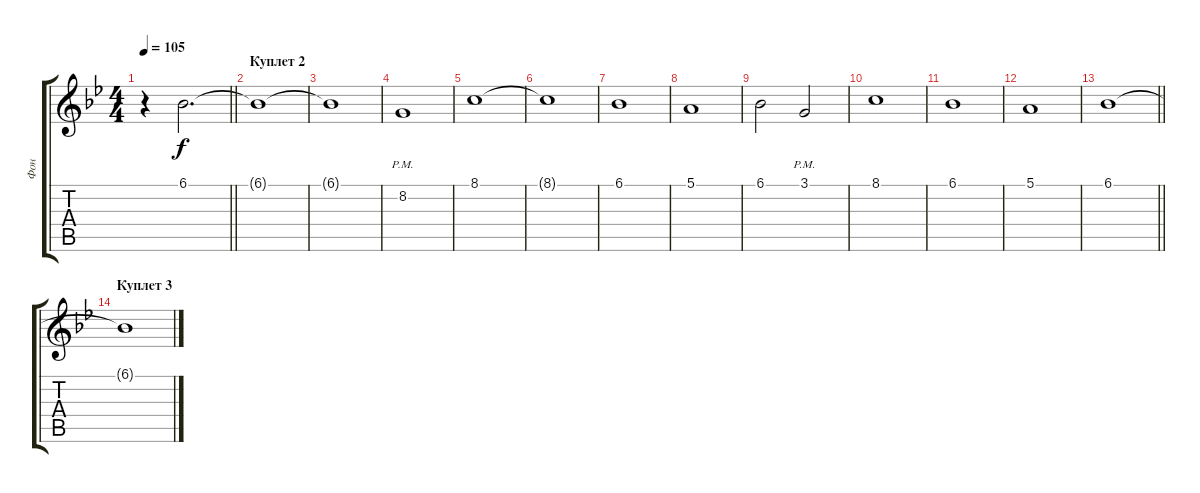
\track ("Фон" "Фон") {instrument choiraahs}
\staff {score tabs}
\tuning (E4 B3 G3 D3 A2 E2) {hide}
\ts (4 4)
\tempo 105
\clef g2
\barLineRight lightlight
\ks gminor
r.4{dy f} 6.1.2{d} |
\section ("" "Куплет 2")
6.1{t}.1 |
6.1{t}.1 |
8.2{pm}.1 |
8.1.1 |
8.1{t}.1 |
6.1.1 |
5.1.1 |
6.1.2 3.1{pm}.2 |
8.1.1 |
6.1.1 |
5.1.1 |
\barLineRight lightlight
6.1.1{volume 0} |
\section ("" "Куплет 3")
6.1{t}.1
